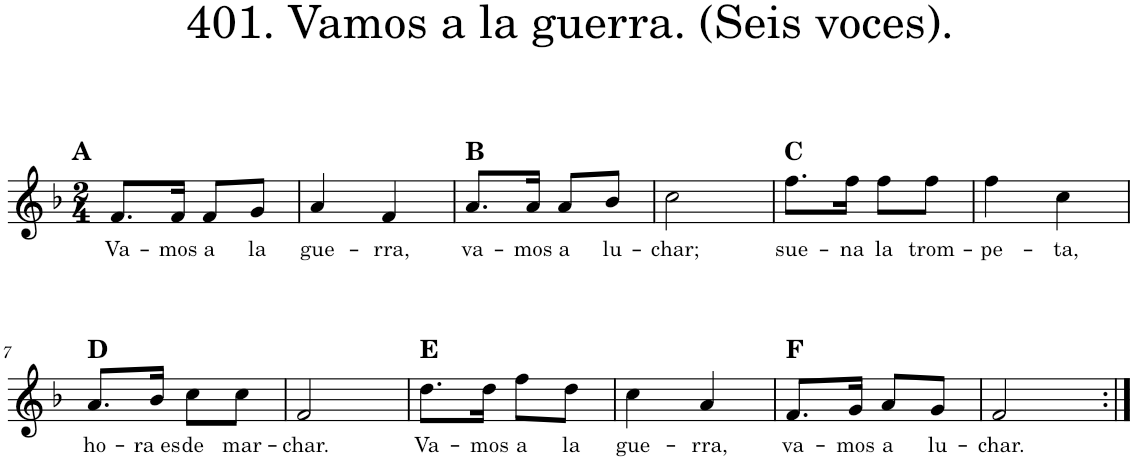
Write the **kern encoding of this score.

**kern	**text
*part1	*part1
*staff1	*staff1
*I"Piano	*
*I'Pno.	*
*clefG2	*
*k[b-]	*
*M2/4	*
=1	=1
!LO:TX:a:B:t=A	!
!	!LO:LY:b
8.f/L	Va-
!	!LO:LY:b
16f/Jk	-mos
!	!LO:LY:b
8f/L	a
!	!LO:LY:b
8g/J	la
=2	=2
!	!LO:LY:b
4a/	gue-
!	!LO:LY:b
4f/	-rra,
=3	=3
!LO:TX:a:B:t=B	!
!	!LO:LY:b
8.a/L	va-
!	!LO:LY:b
16a/Jk	-mos
!	!LO:LY:b
8a/L	a
!	!LO:LY:b
8b-/J	lu-
=4	=4
!	!LO:LY:b
2cc\	-char;
=5	=5
!LO:TX:a:B:t=C	!
!	!LO:LY:b
8.ff\L	sue-
!	!LO:LY:b
16ff\Jk	-na
!	!LO:LY:b
8ff\L	la
!	!LO:LY:b
8ff\J	trom-
=6	=6
!	!LO:LY:b
4ff\	-pe-
!	!LO:LY:b
4cc\	-ta,
!!LO:LB:g=z
=7	=7
!LO:TX:a:B:t=D	!
!	!LO:LY:b
8.a/L	ho-
!	!LO:LY:b
16b-/Jk	-ra es
!	!LO:LY:b
8cc\L	de
!	!LO:LY:b
8cc\J	mar-
=8	=8
!	!LO:LY:b
2f/	-char.
=9	=9
!LO:TX:a:B:t=E	!
!	!LO:LY:b
8.dd\L	Va-
!	!LO:LY:b
16dd\Jk	-mos
!	!LO:LY:b
8ff\L	a
!	!LO:LY:b
8dd\J	la
=10	=10
!	!LO:LY:b
4cc\	gue-
!	!LO:LY:b
4a/	-rra,
=11	=11
!LO:TX:a:B:t=F	!
!	!LO:LY:b
8.f/L	va-
!	!LO:LY:b
16g/Jk	-mos
!	!LO:LY:b
8a/L	a
!	!LO:LY:b
8g/J	lu-
=12	=12
!	!LO:LY:b
2f/	-char.
=:|!	=:|!
*-	*-
